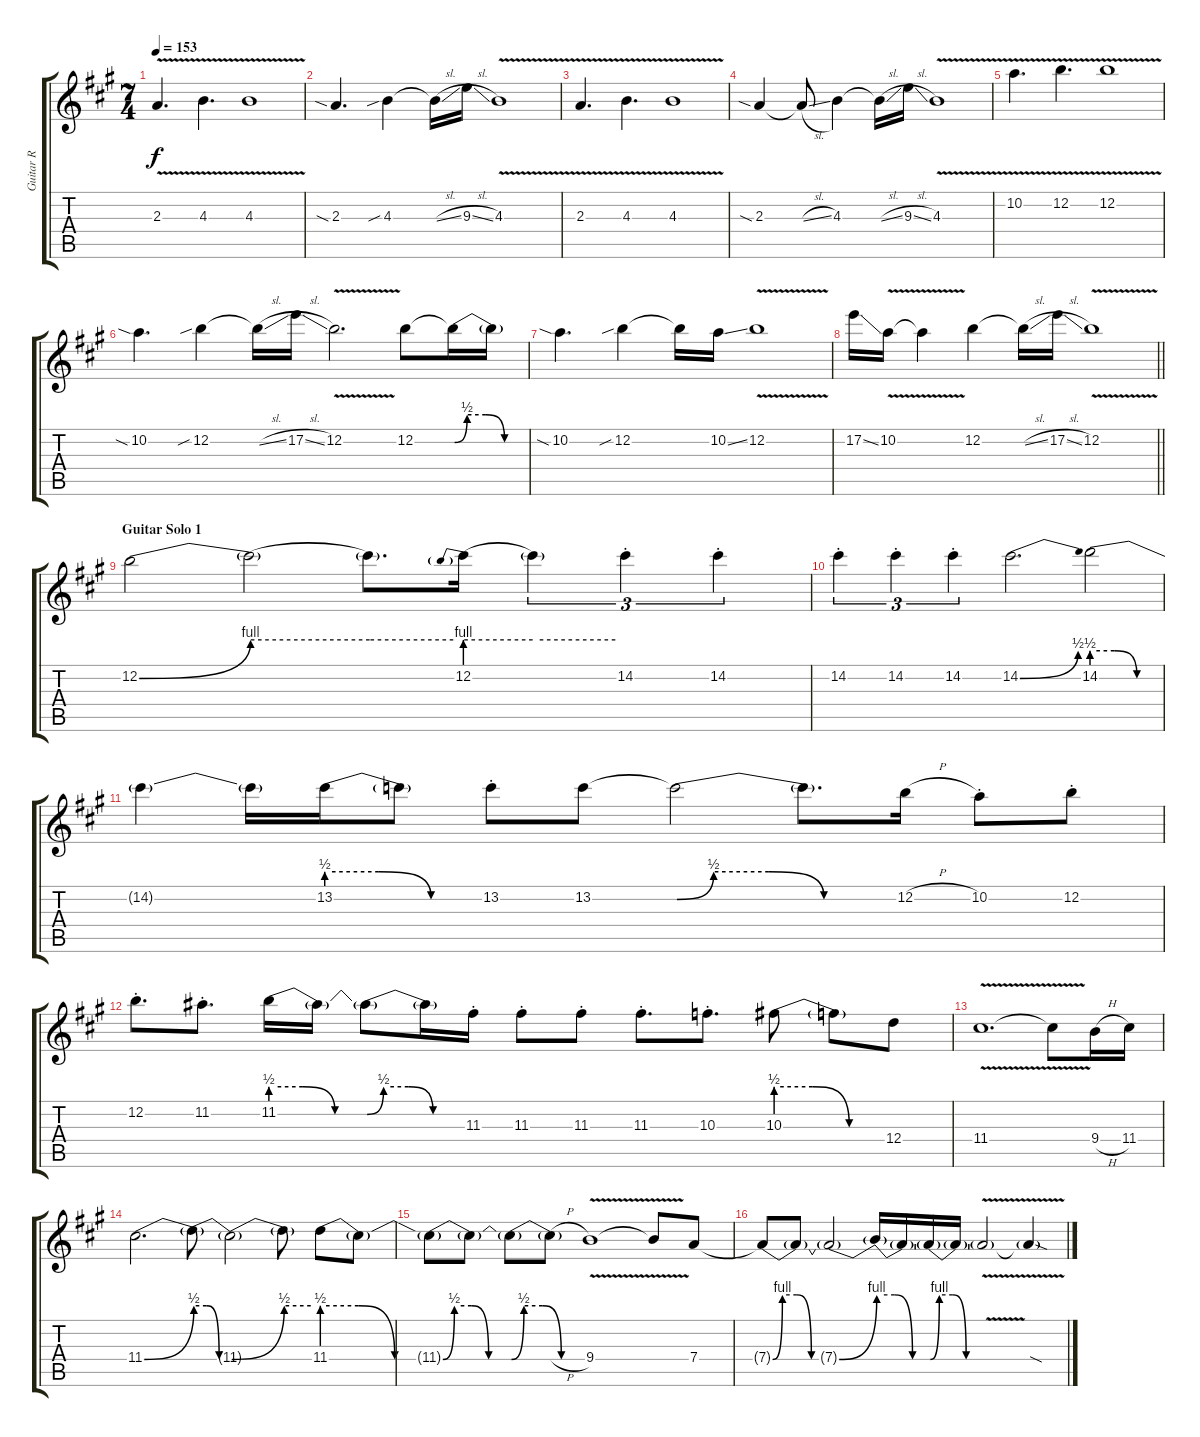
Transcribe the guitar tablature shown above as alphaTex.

\track ("Guitar R" "Guitar R") {instrument distortionguitar}
\staff {score tabs}
\tuning (E4 B3 G3 D3 A2 D2) {hide}
\ts (7 4)
\tempo 153
\clef g2
\ks a
2.3{v}.4{d dy f} 4.3{v}.4{d} 4.3{v}.1 |
2.3{sia}.4{d} 4.3{sib}.4 4.3{sl t}.16 9.3{sl}.16 4.3{v}.1 |
2.3{v}.4{d} 4.3{v}.4{d} 4.3{v}.1 |
2.3{sia}.4 2.3{sl t}.8 4.3.4 4.3{sl t}.16 9.3{sl}.16 4.3{v}.1 |
10.2{v}.4{d} 12.2{v}.4{d} 12.2{v}.1 |
10.2{sia}.4{d} 12.2{sib}.4 12.2{sl t}.16 17.2{sl}.16 12.2{v}.2{d} 12.2.8 12.2{be (custom 0 0 10 2 25 2 40 0 60 0) t}.16 12.2{t}.16 |
10.2{sia}.4{d} 12.2{sib}.4 12.2{t}.16 10.2{ss}.16 12.2{v}.1 |
\barLineRight lightlight
17.2{ss}.16 10.2{v}.16 10.2{v t}.4 12.2.4 12.2{sl t}.16 17.2{sl}.16 12.2{v}.1 |
\section ("" "Guitar Solo 1")
12.2{be (bend 0 0 60 4)}.2 12.2{be (hold 0 4 60 4) t}.2 12.2{be (hold 0 4 60 4) t}.8{d} 12.2{be (prebend 0 4 60 4)}.16 12.2{be (hold 0 4 60 4) t}.4{tu (3 2)} 14.2{st}.4{tu (3 2)} 14.2{st}.4{tu (3 2)} |
14.2{st}.4{tu (3 2)} 14.2{st}.4{tu (3 2)} 14.2{st}.4{tu (3 2)} 14.2{be (bend 0 0 60 2)}.2{d} 14.2{be (custom 0 2 20 2 40 0 60 0)}.2 |
14.2{t}.4 14.2{t}.16 13.2{be (custom 0 2 20 2 40 0 60 0)}.16 13.2{t}.8 13.2{st}.8 13.2.8 13.2{be (custom 0 0 10 2 25 2 40 0 60 0) t}.2 13.2{t}.8{d} 12.2{h}.16 10.2{st}.8 12.2{st}.8 |
12.2{st}.8{d} 11.2{st}.8{d} 11.2{be (custom 0 2 20 2 40 0 60 0)}.16 11.2{t}.16 11.2{be (custom 0 0 10 2 25 2 40 0 60 0) t}.8 11.2{t}.16 11.3{st}.16 11.3{st}.8 11.3{st}.8 11.3{st}.8{d} 10.3{st}.8{d} 10.3{be (custom 0 2 20 2 40 0 60 0)}.8 10.3{t}.8 12.4.8 |
11.4{v}.1{d} 11.4{t}.8 9.4{h}.16 11.4.16 |
11.4{be (bend 0 0 60 2)}.2{d} 11.4{be (custom 0 2 20 2 40 0 60 0) t}.8 11.4{be (bend 0 0 60 2) t}.2 11.4{be (hold 0 2 60 2) t}.8 11.4{be (custom 0 2 20 2 40 0 60 0)}.8 11.4{t}.8 |
11.4{be (custom 0 0 10 2 25 2 40 0 60 0) t}.8 11.4{t}.8 11.4{be (custom 0 0 10 2 25 2 40 0 60 0) t}.8 11.4{h t}.8 9.4{v}.1 9.4{t}.8 7.4.8 |
7.4{be (custom 0 0 10 4 25 4 40 0 60 0) t}.8 7.4{t}.8 7.4{be (bend 0 0 60 4) t}.2 7.4{be (custom 0 4 20 4 40 0 60 0) t}.16 7.4{t}.16 7.4{be (custom 0 0 10 4 25 4 40 0 60 0) t}.16 7.4{t}.16 7.4{v t}.2 7.4{sod t}.4
